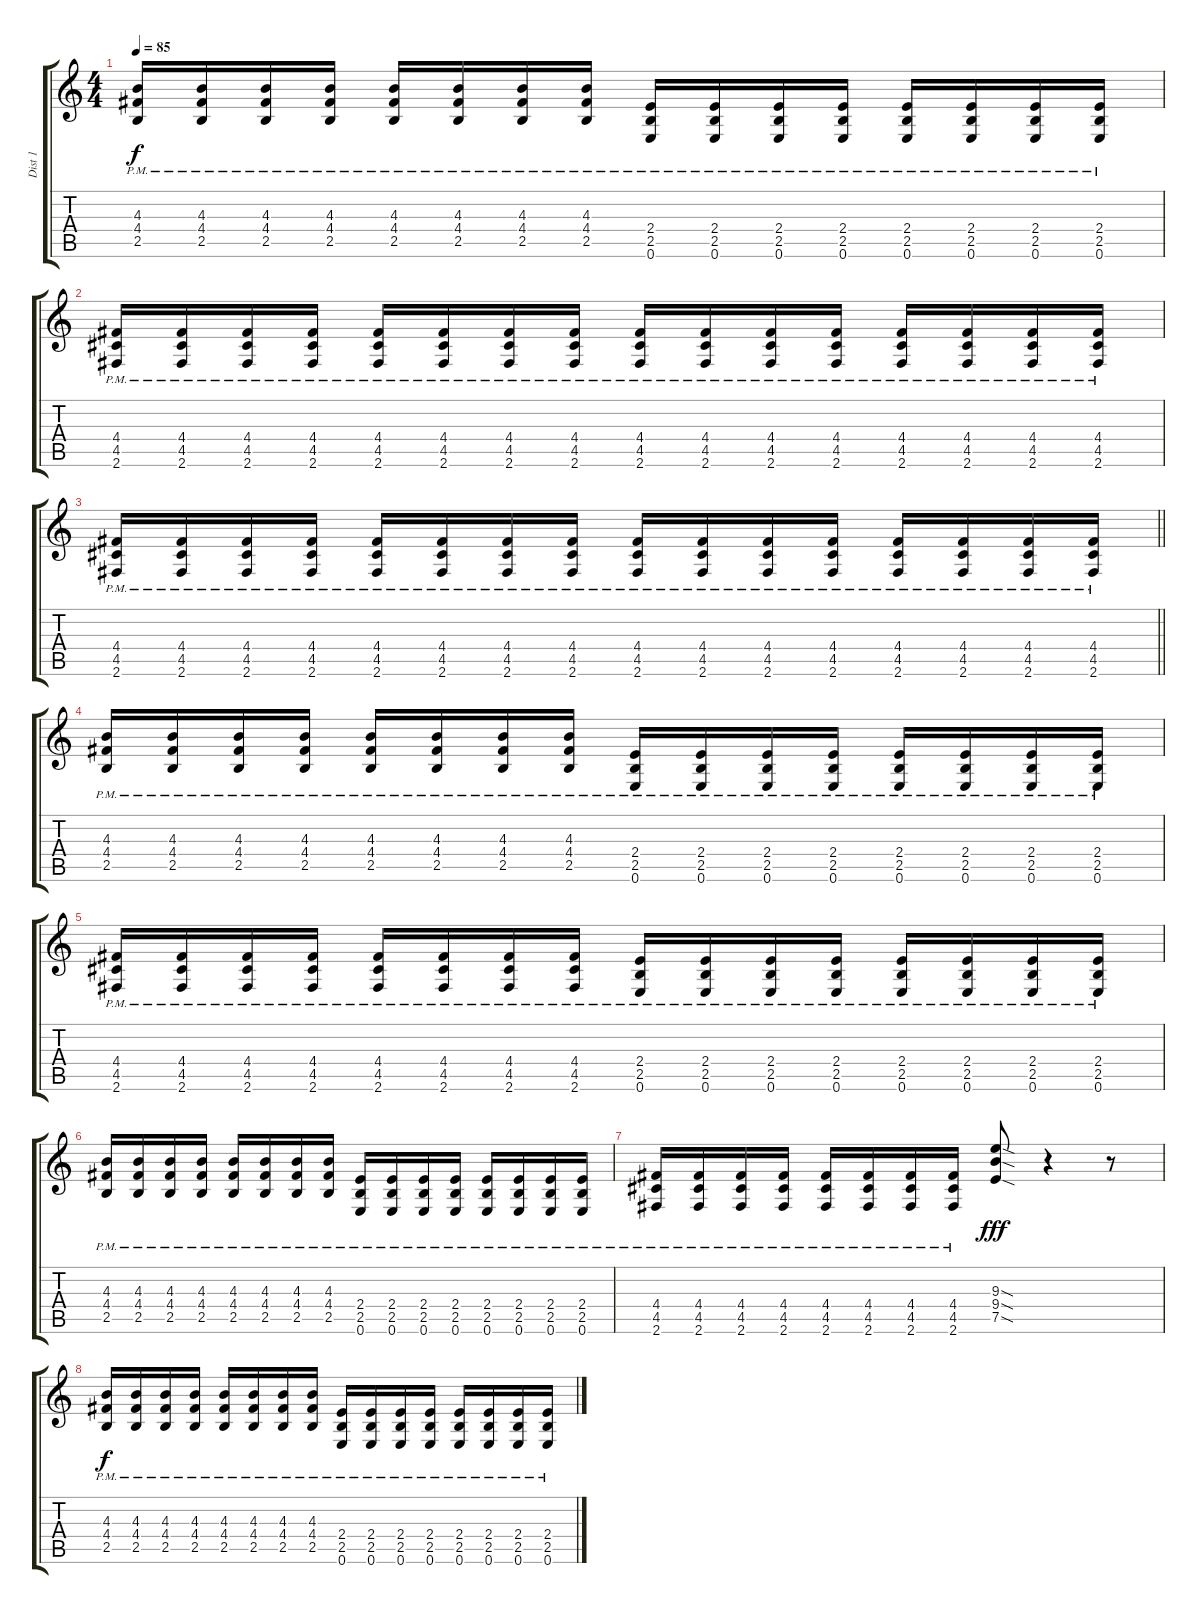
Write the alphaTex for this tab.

\track ("Dist 1" "Dist 1") {instrument overdrivenguitar}
\staff {score tabs}
\tuning (E4 B3 G3 D3 A2 E2) {hide}
\ts (4 4)
\tempo 85
\clef g2
\ks c
(4.3{pm} 4.4{pm} 2.5{pm}).16{dy f} (4.3{pm} 4.4{pm} 2.5{pm}).16 (4.3{pm} 4.4{pm} 2.5{pm}).16 (4.3{pm} 4.4{pm} 2.5{pm}).16 (4.3{pm} 4.4{pm} 2.5{pm}).16 (4.3{pm} 4.4{pm} 2.5{pm}).16 (4.3{pm} 4.4{pm} 2.5{pm}).16 (4.3{pm} 4.4{pm} 2.5{pm}).16 (2.4{pm} 2.5{pm} 0.6{pm}).16 (2.4{pm} 2.5{pm} 0.6{pm}).16 (2.4{pm} 2.5{pm} 0.6{pm}).16 (2.4{pm} 2.5{pm} 0.6{pm}).16 (2.4{pm} 2.5{pm} 0.6{pm}).16 (2.4{pm} 2.5{pm} 0.6{pm}).16 (2.4{pm} 2.5{pm} 0.6{pm}).16 (2.4{pm} 2.5{pm} 0.6{pm}).16 |
(4.4{pm} 4.5{pm} 2.6{pm}).16 (4.4{pm} 4.5{pm} 2.6{pm}).16 (4.4{pm} 4.5{pm} 2.6{pm}).16 (4.4{pm} 4.5{pm} 2.6{pm}).16 (4.4{pm} 4.5{pm} 2.6{pm}).16 (4.4{pm} 4.5{pm} 2.6{pm}).16 (4.4{pm} 4.5{pm} 2.6{pm}).16 (4.4{pm} 4.5{pm} 2.6{pm}).16 (4.4{pm} 4.5{pm} 2.6{pm}).16 (4.4{pm} 4.5{pm} 2.6{pm}).16 (4.4{pm} 4.5{pm} 2.6{pm}).16 (4.4{pm} 4.5{pm} 2.6{pm}).16 (4.4{pm} 4.5{pm} 2.6{pm}).16 (4.4{pm} 4.5{pm} 2.6{pm}).16 (4.4{pm} 4.5{pm} 2.6{pm}).16 (4.4{pm} 4.5{pm} 2.6{pm}).16 |
\barLineRight lightlight
(4.4{pm} 4.5{pm} 2.6{pm}).16 (4.4{pm} 4.5{pm} 2.6{pm}).16 (4.4{pm} 4.5{pm} 2.6{pm}).16 (4.4{pm} 4.5{pm} 2.6{pm}).16 (4.4{pm} 4.5{pm} 2.6{pm}).16 (4.4{pm} 4.5{pm} 2.6{pm}).16 (4.4{pm} 4.5{pm} 2.6{pm}).16 (4.4{pm} 4.5{pm} 2.6{pm}).16 (4.4{pm} 4.5{pm} 2.6{pm}).16 (4.4{pm} 4.5{pm} 2.6{pm}).16 (4.4{pm} 4.5{pm} 2.6{pm}).16 (4.4{pm} 4.5{pm} 2.6{pm}).16 (4.4{pm} 4.5{pm} 2.6{pm}).16 (4.4{pm} 4.5{pm} 2.6{pm}).16 (4.4{pm} 4.5{pm} 2.6{pm}).16 (4.4{pm} 4.5{pm} 2.6{pm}).16 |
(4.3{pm} 4.4{pm} 2.5{pm}).16 (4.3 4.4{pm} 2.5{pm}).16 (4.3 4.4{pm} 2.5{pm}).16 (4.3 4.4{pm} 2.5{pm}).16 (4.3 4.4{pm} 2.5{pm}).16 (4.3 4.4{pm} 2.5{pm}).16 (4.3 4.4{pm} 2.5{pm}).16 (4.3 4.4{pm} 2.5{pm}).16 (2.4{pm} 2.5{pm} 0.6{pm}).16 (2.4{pm} 2.5{pm} 0.6{pm}).16 (2.4{pm} 2.5{pm} 0.6{pm}).16 (2.4{pm} 2.5{pm} 0.6{pm}).16 (2.4{pm} 2.5{pm} 0.6{pm}).16 (2.4{pm} 2.5{pm} 0.6{pm}).16 (2.4{pm} 2.5{pm} 0.6{pm}).16 (2.4{pm} 2.5{pm} 0.6{pm}).16 |
(4.4{pm} 4.5{pm} 2.6{pm}).16 (4.4{pm} 4.5{pm} 2.6{pm}).16 (4.4{pm} 4.5{pm} 2.6{pm}).16 (4.4{pm} 4.5{pm} 2.6{pm}).16 (4.4{pm} 4.5{pm} 2.6{pm}).16 (4.4{pm} 4.5{pm} 2.6{pm}).16 (4.4{pm} 4.5{pm} 2.6{pm}).16 (4.4{pm} 4.5{pm} 2.6{pm}).16 (2.4{pm} 2.5{pm} 0.6{pm}).16 (2.4{pm} 2.5{pm} 0.6{pm}).16 (2.4{pm} 2.5{pm} 0.6{pm}).16 (2.4{pm} 2.5{pm} 0.6{pm}).16 (2.4{pm} 2.5{pm} 0.6{pm}).16 (2.4{pm} 2.5{pm} 0.6{pm}).16 (2.4{pm} 2.5{pm} 0.6{pm}).16 (2.4{pm} 2.5{pm} 0.6{pm}).16 |
(4.3{pm} 4.4{pm} 2.5{pm}).16 (4.3 4.4{pm} 2.5{pm}).16 (4.3 4.4{pm} 2.5{pm}).16 (4.3 4.4{pm} 2.5{pm}).16 (4.3 4.4{pm} 2.5{pm}).16 (4.3 4.4{pm} 2.5{pm}).16 (4.3 4.4{pm} 2.5{pm}).16 (4.3 4.4{pm} 2.5{pm}).16 (2.4{pm} 2.5{pm} 0.6{pm}).16 (2.4{pm} 2.5{pm} 0.6{pm}).16 (2.4{pm} 2.5{pm} 0.6{pm}).16 (2.4{pm} 2.5{pm} 0.6{pm}).16 (2.4{pm} 2.5{pm} 0.6{pm}).16 (2.4{pm} 2.5{pm} 0.6{pm}).16 (2.4{pm} 2.5{pm} 0.6{pm}).16 (2.4{pm} 2.5{pm} 0.6{pm}).16 |
(4.4{pm} 4.5{pm} 2.6{pm}).16 (4.4{pm} 4.5{pm} 2.6{pm}).16 (4.4{pm} 4.5{pm} 2.6{pm}).16 (4.4{pm} 4.5{pm} 2.6{pm}).16 (4.4{pm} 4.5{pm} 2.6{pm}).16 (4.4{pm} 4.5{pm} 2.6{pm}).16 (4.4{pm} 4.5{pm} 2.6{pm}).16 (4.4{pm} 4.5{pm} 2.6{pm}).16 (9.3{sod} 9.4{sod} 7.5{sod}).8{dy fff} r.4 r.8 |
(4.3 4.4{pm} 2.5{pm}).16{dy f} (4.3 4.4{pm} 2.5{pm}).16 (4.3 4.4{pm} 2.5{pm}).16 (4.3 4.4{pm} 2.5{pm}).16 (4.3 4.4{pm} 2.5{pm}).16 (4.3 4.4{pm} 2.5{pm}).16 (4.3 4.4{pm} 2.5{pm}).16 (4.3 4.4{pm} 2.5{pm}).16 (2.4{pm} 2.5{pm} 0.6{pm}).16 (2.4{pm} 2.5{pm} 0.6{pm}).16 (2.4{pm} 2.5{pm} 0.6{pm}).16 (2.4{pm} 2.5{pm} 0.6{pm}).16 (2.4{pm} 2.5{pm} 0.6{pm}).16 (2.4{pm} 2.5{pm} 0.6{pm}).16 (2.4{pm} 2.5{pm} 0.6{pm}).16 (2.4{pm} 2.5{pm} 0.6{pm}).16
